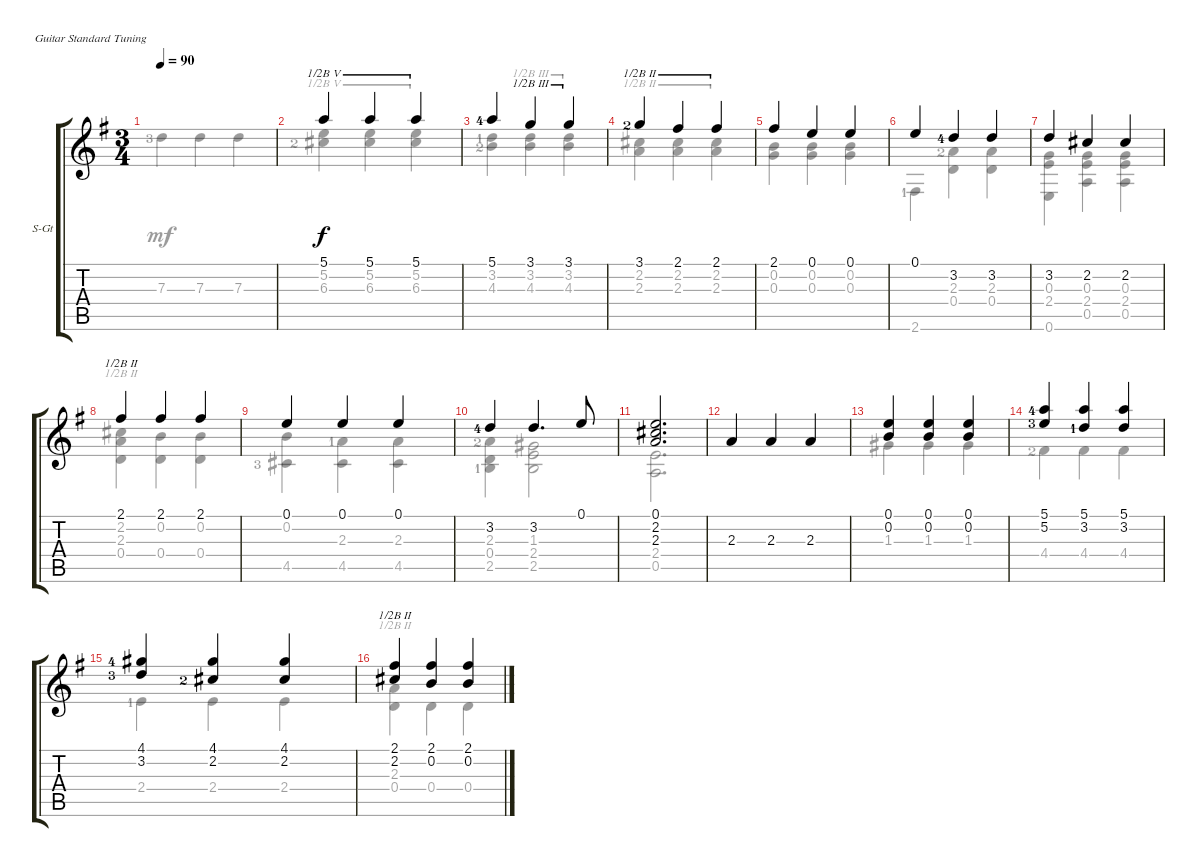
\defaultSystemsLayout 4
\bracketExtendMode groupsimilarinstruments
\firstSystemTrackNameOrientation horizontal
\otherSystemsTrackNameOrientation horizontal
\track ("Steel Guitar" "S-Gt") {instrument acousticguitarsteel}
\staff {score tabs}
\tuning (E4 B3 G3 D3 A2 E2)
\voice
\ts (3 4)
\tempo 90
\clef g2
\ks g
|
5.1.4{barre (5 half)} 5.1.4{barre (5 half)} 5.1.4{barre (5 half)} |
5.1{lf 5}.4 3.1.4{barre (3 half)} 3.1.4{barre (3 half)} |
3.1{lf 3}.4{barre (2 half)} 2.1.4{barre (2 half)} 2.1.4{barre (2 half)} |
2.1.4 0.1.4 0.1.4 |
0.1.4 3.2{lf 5}.4 3.2.4 |
3.2.4 2.2.4 2.2.4 |
2.1.4{barre (2 half)} 2.1.4 2.1.4 |
0.1.4 0.1.4 0.1.4 |
3.2{lf 5}.4 3.2.4{d} 0.1.8 |
(0.1 2.2 2.3).2{d} |
2.3.4 2.3.4 2.3.4 |
(0.1 0.2).4 (0.1 0.2).4 (0.1 0.2).4 |
(5.1{lf 5} 5.2{lf 4}).4 (5.1 3.2{lf 2}).4 (5.1 3.2).4 |
(4.1{lf 5} 3.2{lf 4}).4 (4.1 2.2{lf 3}).4 (4.1 2.2).4 |
(2.1 2.2).4{barre (2 half)} (2.1 0.2).4 (2.1 0.2).4
\voice
\clef g2
\ottava regular
\simile none
\ks g
7.3{lf 4}.4{dy mf} 7.3.4 7.3.4 |
(6.3{lf 3} 5.2).4{barre (5 half)} (6.3 5.2).4{barre (5 half)} (6.3 5.2).4{barre (5 half)} |
(4.3{lf 3} 3.2{lf 2}).4 (4.3 3.2).4{barre (3 half)} (4.3 3.2).4{barre (3 half)} |
(2.3 2.2).4{barre (2 half)} (2.3 2.2).4{barre (2 half)} (2.3 2.2).4{barre (2 half)} |
(0.2 0.3).4 (0.2 0.3).4 (0.2 0.3).4 |
2.6{lf 2}.4 (2.3{lf 3} 0.4).4 (0.4 2.3).4 |
(0.3 2.4 0.6).4 (0.5 2.4 0.3).4 (0.3 2.4 0.5).4 |
(0.4 2.3 2.2).4{barre (2 half)} (0.2 0.4).4 (0.4 0.2).4 |
(0.2 4.5{lf 4}).4 (4.5 2.3{lf 2}).4 (4.5 2.3).4 |
(2.3{lf 3} 0.4 2.5{lf 2}).4 (2.5 2.4 1.3).2 |
(0.5 2.4).2{d} |
|
1.3.4 1.3.4 1.3.4 |
4.4{lf 3}.4 4.4.4 4.4.4 |
2.4{lf 2}.4 2.4.4 2.4.4 |
(0.4 2.3).4{barre (2 half)} 0.4.4 0.4.4
